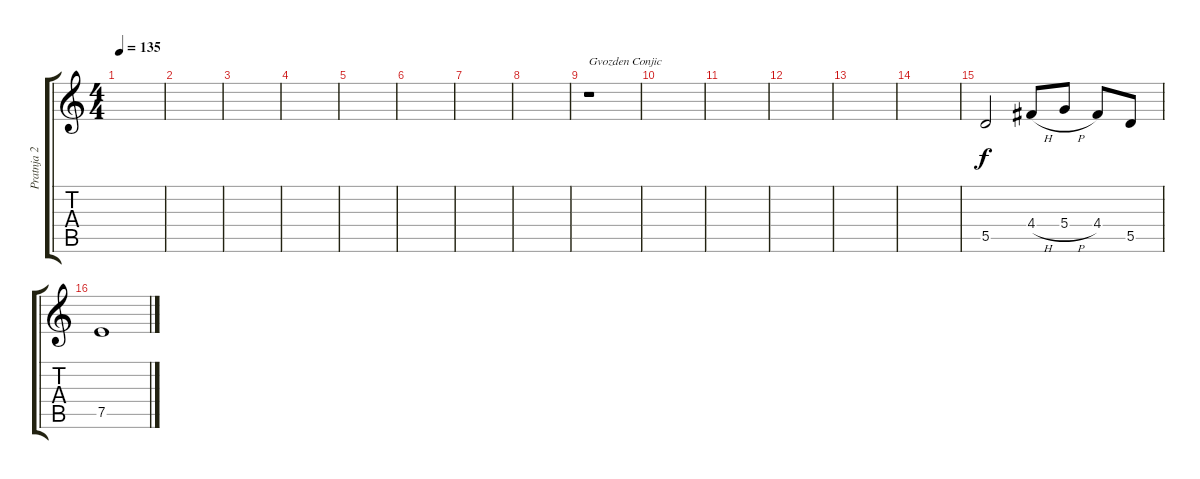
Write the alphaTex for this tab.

\track ("Pratnja 2" "Pratnja 2") {instrument distortionguitar}
\staff {score tabs}
\tuning (E4 B3 G3 D3 A2 E2) {hide}
\ts (4 4)
\tempo 135
\clef g2
\ks c
|
|
|
|
|
|
|
|
r.1{txt "Gvozden Conjic"} |
|
|
|
|
|
5.5.2 4.4{h}.8 5.4{h}.8 4.4.8 5.5.8 |
7.5.1
